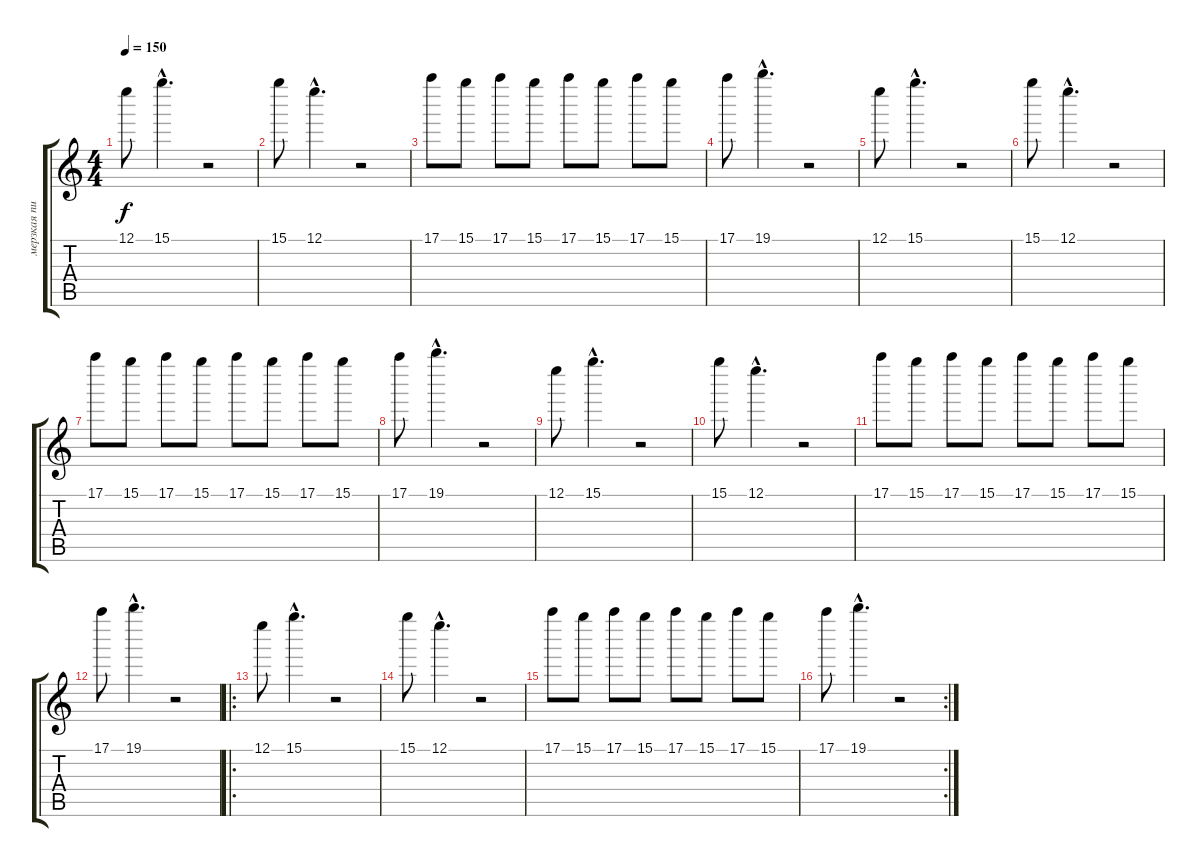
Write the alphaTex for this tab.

\track ("мерзкая пищалка" "мерзкая пи") {instrument overdrivenguitar}
\staff {score tabs}
\tuning (E5 B4 G4 D4 A3 E3) {hide}
\ts (4 4)
\tempo 150
\clef g2
\ks c
12.1.8{dy f instrument overdrivenguitar} 15.1{hac}.4{d} r.2 |
15.1.8 12.1{hac}.4{d} r.2 |
17.1.8 15.1.8 17.1.8 15.1.8 17.1.8 15.1.8 17.1.8 15.1.8 |
17.1.8 19.1{hac}.4{d} r.2 |
12.1.8 15.1{hac}.4{d} r.2 |
15.1.8 12.1{hac}.4{d} r.2 |
17.1.8 15.1.8 17.1.8 15.1.8 17.1.8 15.1.8 17.1.8 15.1.8 |
17.1.8 19.1{hac}.4{d} r.2 |
12.1.8 15.1{hac}.4{d} r.2 |
15.1.8 12.1{hac}.4{d} r.2 |
17.1.8 15.1.8 17.1.8 15.1.8 17.1.8 15.1.8 17.1.8 15.1.8 |
17.1.8 19.1{hac}.4{d} r.2 |
\ro
12.1.8 15.1{hac}.4{d} r.2 |
15.1.8 12.1{hac}.4{d} r.2 |
17.1.8 15.1.8 17.1.8 15.1.8 17.1.8 15.1.8 17.1.8 15.1.8 |
\rc 2
17.1.8 19.1{hac}.4{d} r.2
